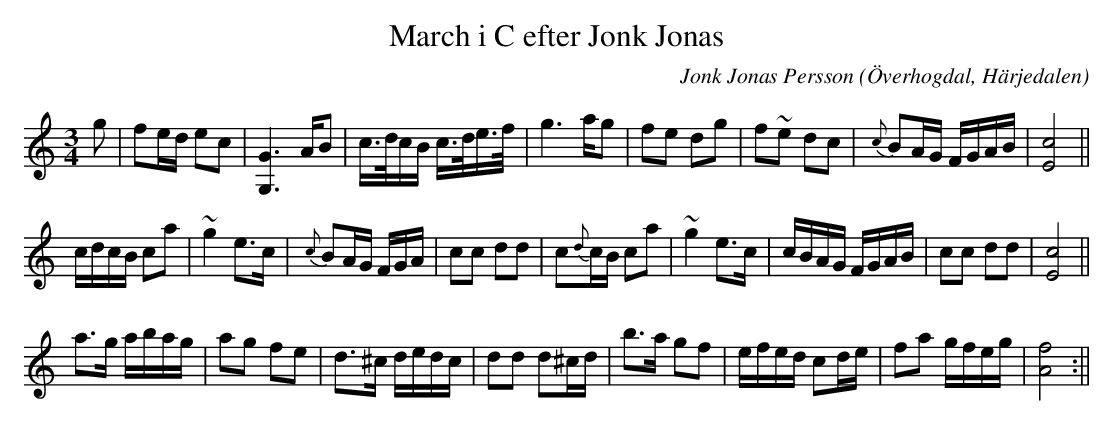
X:1
T:March i C efter Jonk Jonas
O:Överhogdal, Härjedalen
M:3/4
C:Jonk Jonas Persson
K:C
L:1/8
g | fe/2d/2 ec | [G2G,2]> AB | c/2>d/2c/2B/2 c/2>d/2e/2>f/2 | g2> ag | fe dg | f~e dc | {c} BA/2G/2 F/2G/2A/2B/2 | [c4E4] ||
c/2d/2c/2B/2 ca | ~g2 e>c | {c} BA/2G/2 F/2G/2A/2/2 | cc dd | c{d}c/2B/2 ca | ~g2 e>c | c/2B/2A/2G/2 F/2G/2A/2B/2 | cc dd | [c4E4] ||
a>g a/2b/2a/2g/2 | ag fe | d>^c d/2e/2d/2c/2 | dd d^c/2d/2 | b>a gf | e/2f/2e/2d/2 cd/2e/2 | fa g/2f/2e/2g/2 | [f4A4]:||
